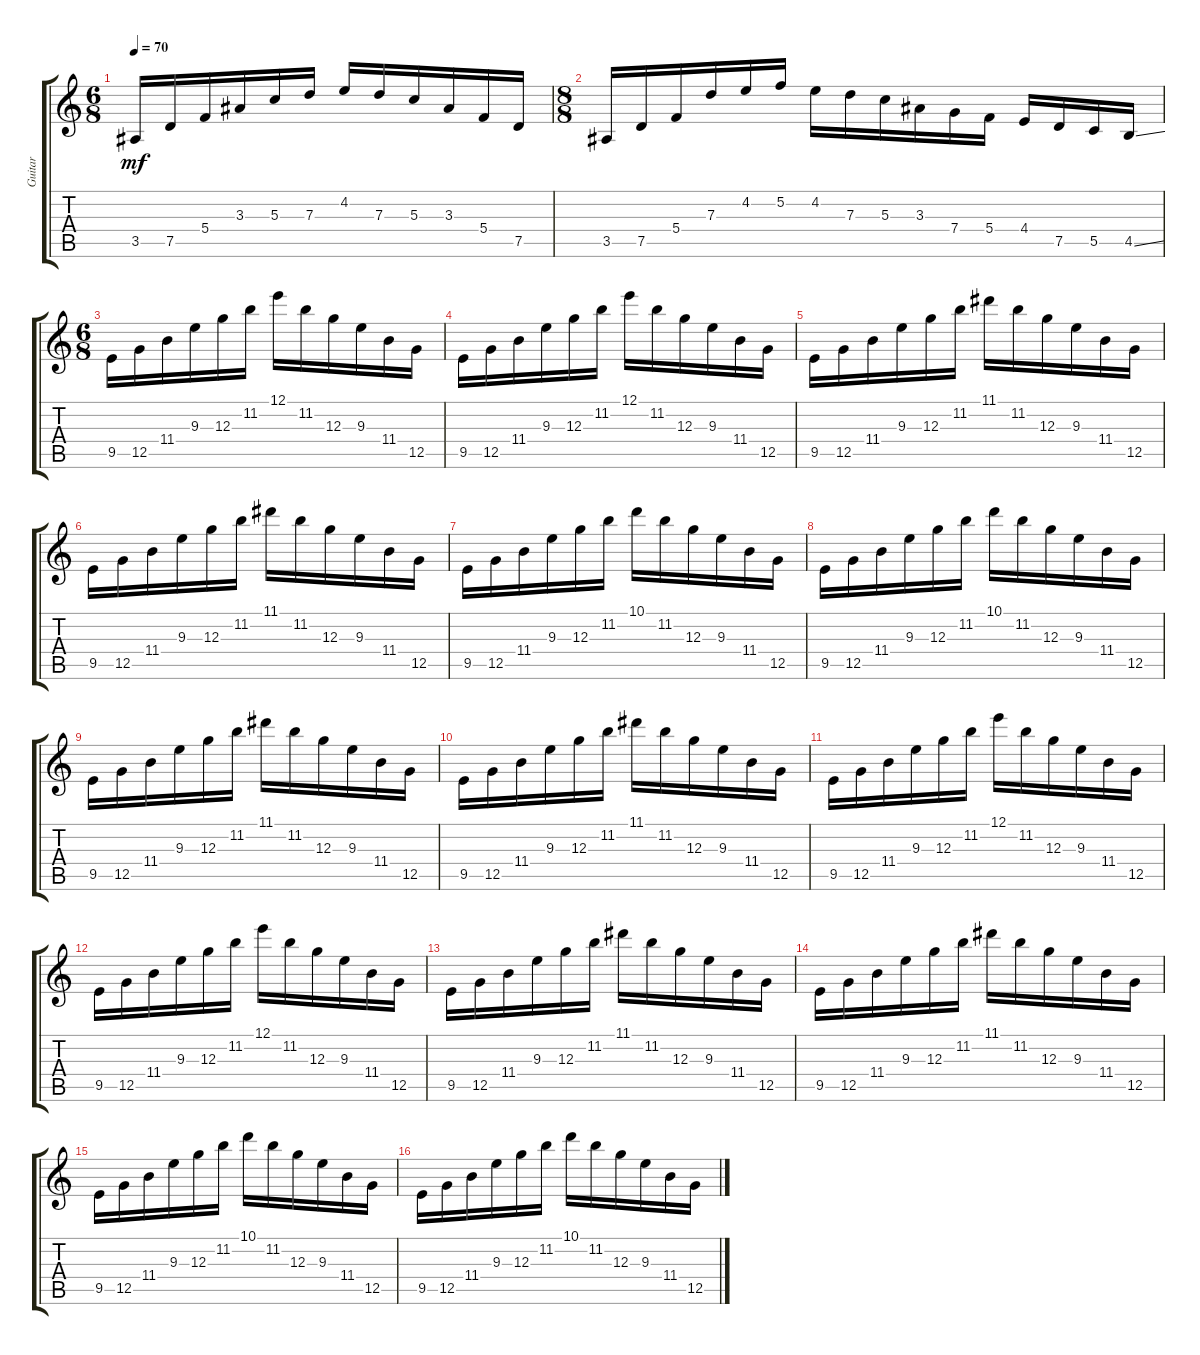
\track ("Guitar" "Guitar") {instrument distortionguitar}
\staff {score tabs}
\tuning (E4 C4 G3 C3 G2 C2) {hide}
\ts (6 8)
\tempo 70
\clef g2
\ks c
3.5.16{dy mf} 7.5.16 5.4.16 3.3.16 5.3.16 7.3.16 4.2.16 7.3.16 5.3.16 3.3.16 5.4.16 7.5.16 |
\ts (8 8)
3.5.16 7.5.16 5.4.16 7.3.16 4.2.16 5.2.16 4.2.16 7.3.16 5.3.16 3.3.16 7.4.16 5.4.16 4.4.16 7.5.16 5.5.16 4.5{ss}.16 |
\ts (6 8)
9.5.16 12.5.16 11.4.16 9.3.16 12.3.16 11.2.16 12.1.16 11.2.16 12.3.16 9.3.16 11.4.16 12.5.16 |
9.5.16 12.5.16 11.4.16 9.3.16 12.3.16 11.2.16 12.1.16 11.2.16 12.3.16 9.3.16 11.4.16 12.5.16 |
9.5.16 12.5.16 11.4.16 9.3.16 12.3.16 11.2.16 11.1.16 11.2.16 12.3.16 9.3.16 11.4.16 12.5.16 |
9.5.16 12.5.16 11.4.16 9.3.16 12.3.16 11.2.16 11.1.16 11.2.16 12.3.16 9.3.16 11.4.16 12.5.16 |
9.5.16 12.5.16 11.4.16 9.3.16 12.3.16 11.2.16 10.1.16 11.2.16 12.3.16 9.3.16 11.4.16 12.5.16 |
9.5.16 12.5.16 11.4.16 9.3.16 12.3.16 11.2.16 10.1.16 11.2.16 12.3.16 9.3.16 11.4.16 12.5.16 |
9.5.16 12.5.16 11.4.16 9.3.16 12.3.16 11.2.16 11.1.16 11.2.16 12.3.16 9.3.16 11.4.16 12.5.16 |
9.5.16 12.5.16 11.4.16 9.3.16 12.3.16 11.2.16 11.1.16 11.2.16 12.3.16 9.3.16 11.4.16 12.5.16 |
9.5.16 12.5.16 11.4.16 9.3.16 12.3.16 11.2.16 12.1.16 11.2.16 12.3.16 9.3.16 11.4.16 12.5.16 |
9.5.16 12.5.16 11.4.16 9.3.16 12.3.16 11.2.16 12.1.16 11.2.16 12.3.16 9.3.16 11.4.16 12.5.16 |
9.5.16 12.5.16 11.4.16 9.3.16 12.3.16 11.2.16 11.1.16 11.2.16 12.3.16 9.3.16 11.4.16 12.5.16 |
9.5.16 12.5.16 11.4.16 9.3.16 12.3.16 11.2.16 11.1.16 11.2.16 12.3.16 9.3.16 11.4.16 12.5.16 |
9.5.16 12.5.16 11.4.16 9.3.16 12.3.16 11.2.16 10.1.16 11.2.16 12.3.16 9.3.16 11.4.16 12.5.16 |
9.5.16 12.5.16 11.4.16 9.3.16 12.3.16 11.2.16 10.1.16 11.2.16 12.3.16 9.3.16 11.4.16 12.5.16
